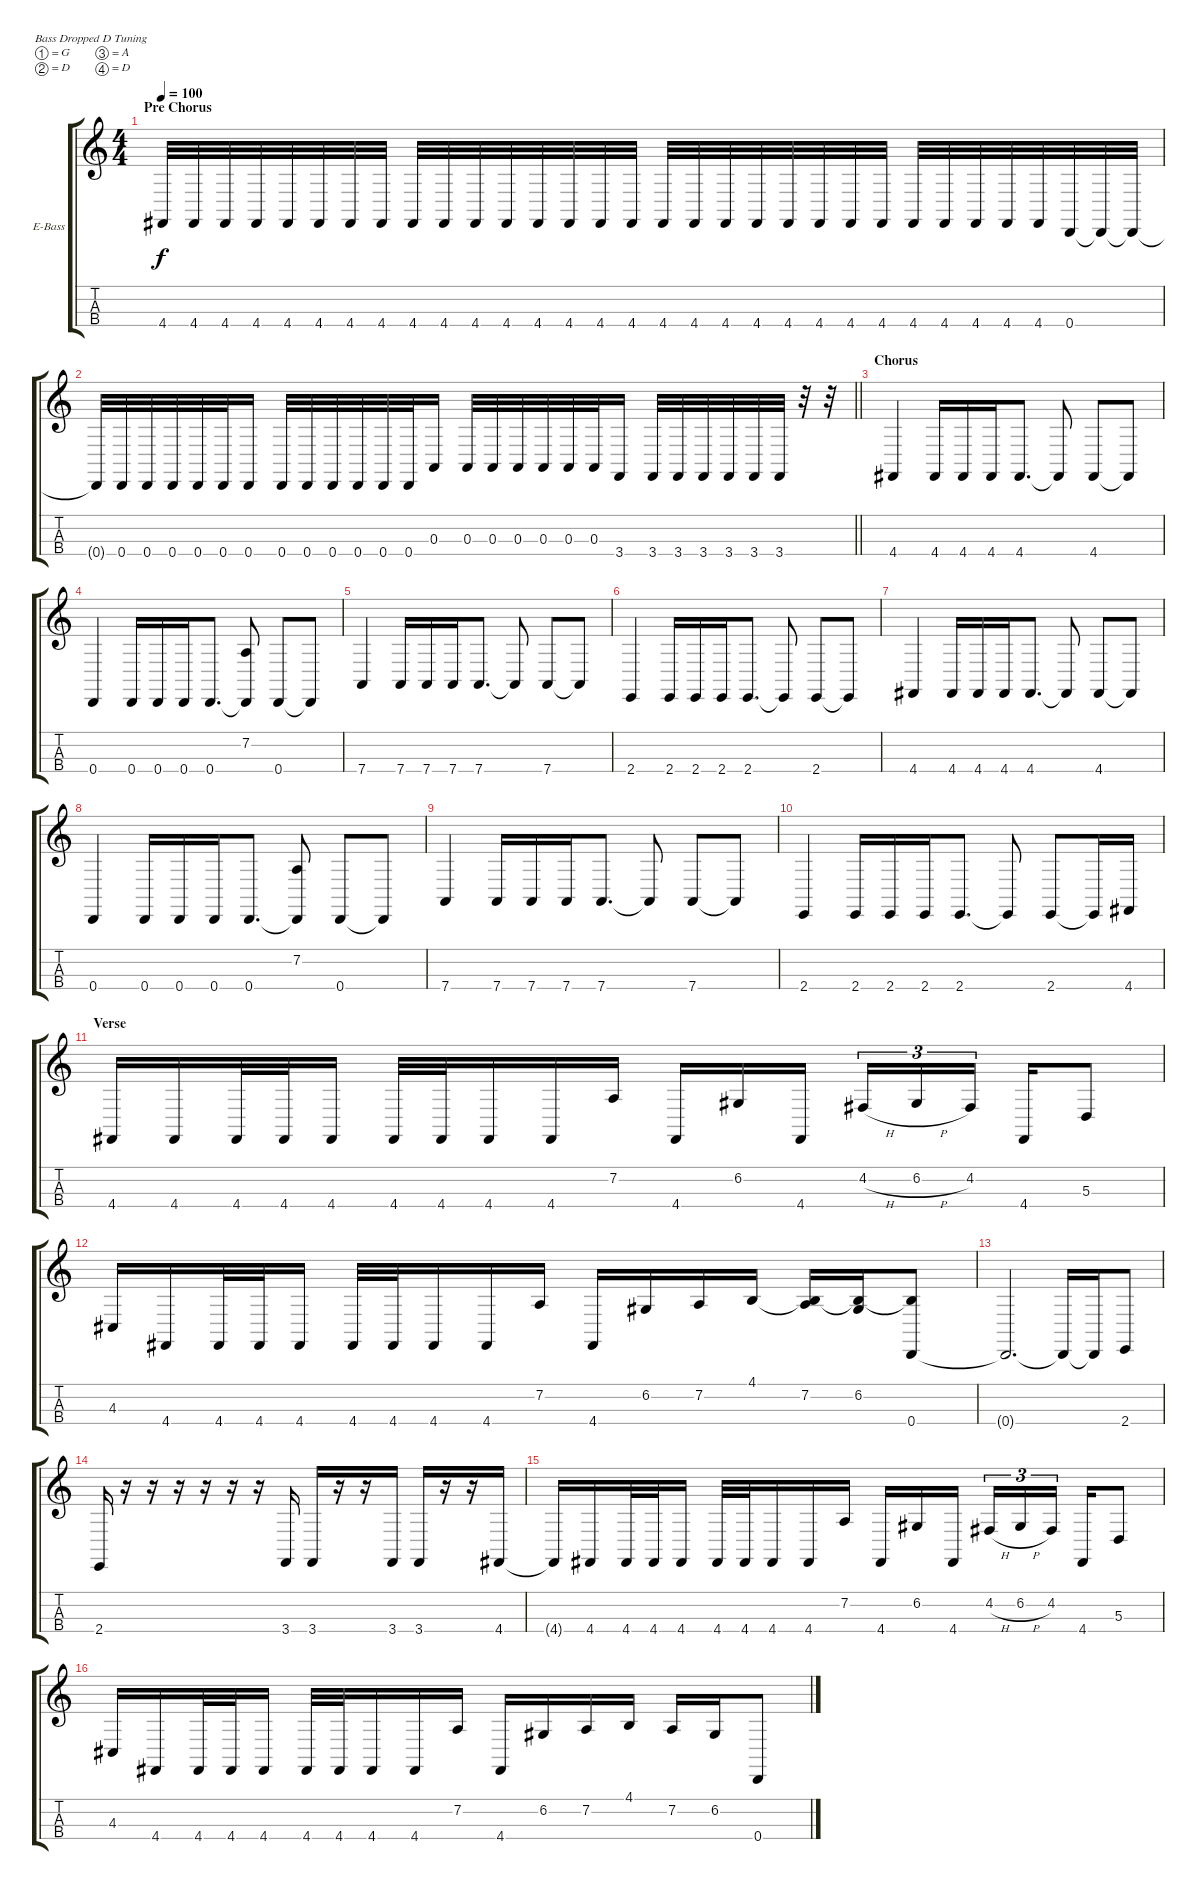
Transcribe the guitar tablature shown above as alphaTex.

\bracketExtendMode groupsimilarinstruments
\firstSystemTrackNameOrientation horizontal
\otherSystemsTrackNameOrientation horizontal
\track ("Electric Bass" "E-Bass") {instrument electricbassfinger}
\staff {score tabs}
\tuning (G2 D2 A1 D1)
\ts (4 4)
\section ("" "Pre Chorus")
\tempo 100
\clef g2
\scale
0.333333
\ks c
4.4.32{dy f} 4.4.32 4.4.32 4.4.32 4.4.32 4.4.32 4.4.32 4.4.32 4.4.32 4.4.32 4.4.32 4.4.32 4.4.32 4.4.32 4.4.32 4.4.32 4.4.32 4.4.32 4.4.32 4.4.32 4.4.32 4.4.32 4.4.32 4.4.32 4.4.32 4.4.32 4.4.32 4.4.32 4.4.32 0.4.32 0.4{t}.32 0.4{t}.32 |
\scale
0.333333
\barLineRight lightlight
0.4{t}.32 0.4.32 0.4.32 0.4.32 0.4.32 0.4.32 0.4.16 0.4.32 0.4.32 0.4.32 0.4.32 0.4.32 0.4.32 0.3.16 0.3.32 0.3.32 0.3.32 0.3.32 0.3.32 0.3.32 3.4.16 3.4.32 3.4.32 3.4.32 3.4.32 3.4.32 3.4.32 r.32 r.32 |
\section ("" "Chorus")
\scale
0.333333 4.4.4 4.4.16 4.4.16 4.4.16 4.4.8{d} 4.4{t}.8 4.4.8 4.4{t}.8 |
\scale
0.333333 0.4.4 0.4.16 0.4.16 0.4.16 0.4.8{d} (7.2 0.4{t}).8 0.4.8 0.4{t}.8 |
\scale
0.333333 7.4.4 7.4.16 7.4.16 7.4.16 7.4.8{d} 7.4{t}.8 7.4.8 7.4{t}.8 |
\scale
0.333333 2.4.4 2.4.16 2.4.16 2.4.16 2.4.8{d} 2.4{t}.8 2.4.8 2.4{t}.8 |
\scale
0.333333 4.4.4 4.4.16 4.4.16 4.4.16 4.4.8{d} 4.4{t}.8 4.4.8 4.4{t}.8 |
\scale
0.333333 0.4.4 0.4.16 0.4.16 0.4.16 0.4.8{d} (7.2 0.4{t}).8 0.4.8 0.4{t}.8 |
\scale
0.333333 7.4.4 7.4.16 7.4.16 7.4.16 7.4.8{d} 7.4{t}.8 7.4.8 7.4{t}.8 |
\scale
0.333333 2.4.4 2.4.16 2.4.16 2.4.16 2.4.8{d} 2.4{t}.8 2.4.8 2.4{t}.16 4.4.16 |
\section ("" "Verse")
\scale
0.333333 4.4.16 4.4.16 4.4.32 4.4.32 4.4.16 4.4.32 4.4.32 4.4.16 4.4.16 7.2.16 4.4.16 6.2.16 4.4.16 4.2{h}.16{tu (3 2)} 6.2{h}.16{tu (3 2)} 4.2.16{tu (3 2)} 4.4.16 5.3.8 |
\scale
0.333333 4.3.16 4.4.16 4.4.32 4.4.32 4.4.16 4.4.32 4.4.32 4.4.16 4.4.16 7.2.16 4.4.16 6.2.16 7.2.16 4.1.16 (7.2 4.1{t}).16 (6.2 4.1{t}).16 (0.4 4.1{t}).8 |
\scale
0.333333 0.4{t}.2{d} 0.4{t}.16 0.4{t}.16 2.4.8 |
\scale
0.333333 2.4.16 r.16 r.16 r.16 r.16 r.16 r.16 3.4.16 3.4.16 r.16 r.16 3.4.16 3.4.16 r.16 r.16 4.4.16 |
\scale
0.333333 4.4{t}.16 4.4.16 4.4.32 4.4.32 4.4.16 4.4.32 4.4.32 4.4.16 4.4.16 7.2.16 4.4.16 6.2.16 4.4.16 4.2{h}.16{tu (3 2)} 6.2{h}.16{tu (3 2)} 4.2.16{tu (3 2)} 4.4.16 5.3.8 |
\scale
0.333333 4.3.16 4.4.16 4.4.32 4.4.32 4.4.16 4.4.32 4.4.32 4.4.16 4.4.16 7.2.16 4.4.16 6.2.16 7.2.16 4.1.16 7.2.16 6.2.16 0.4.8
